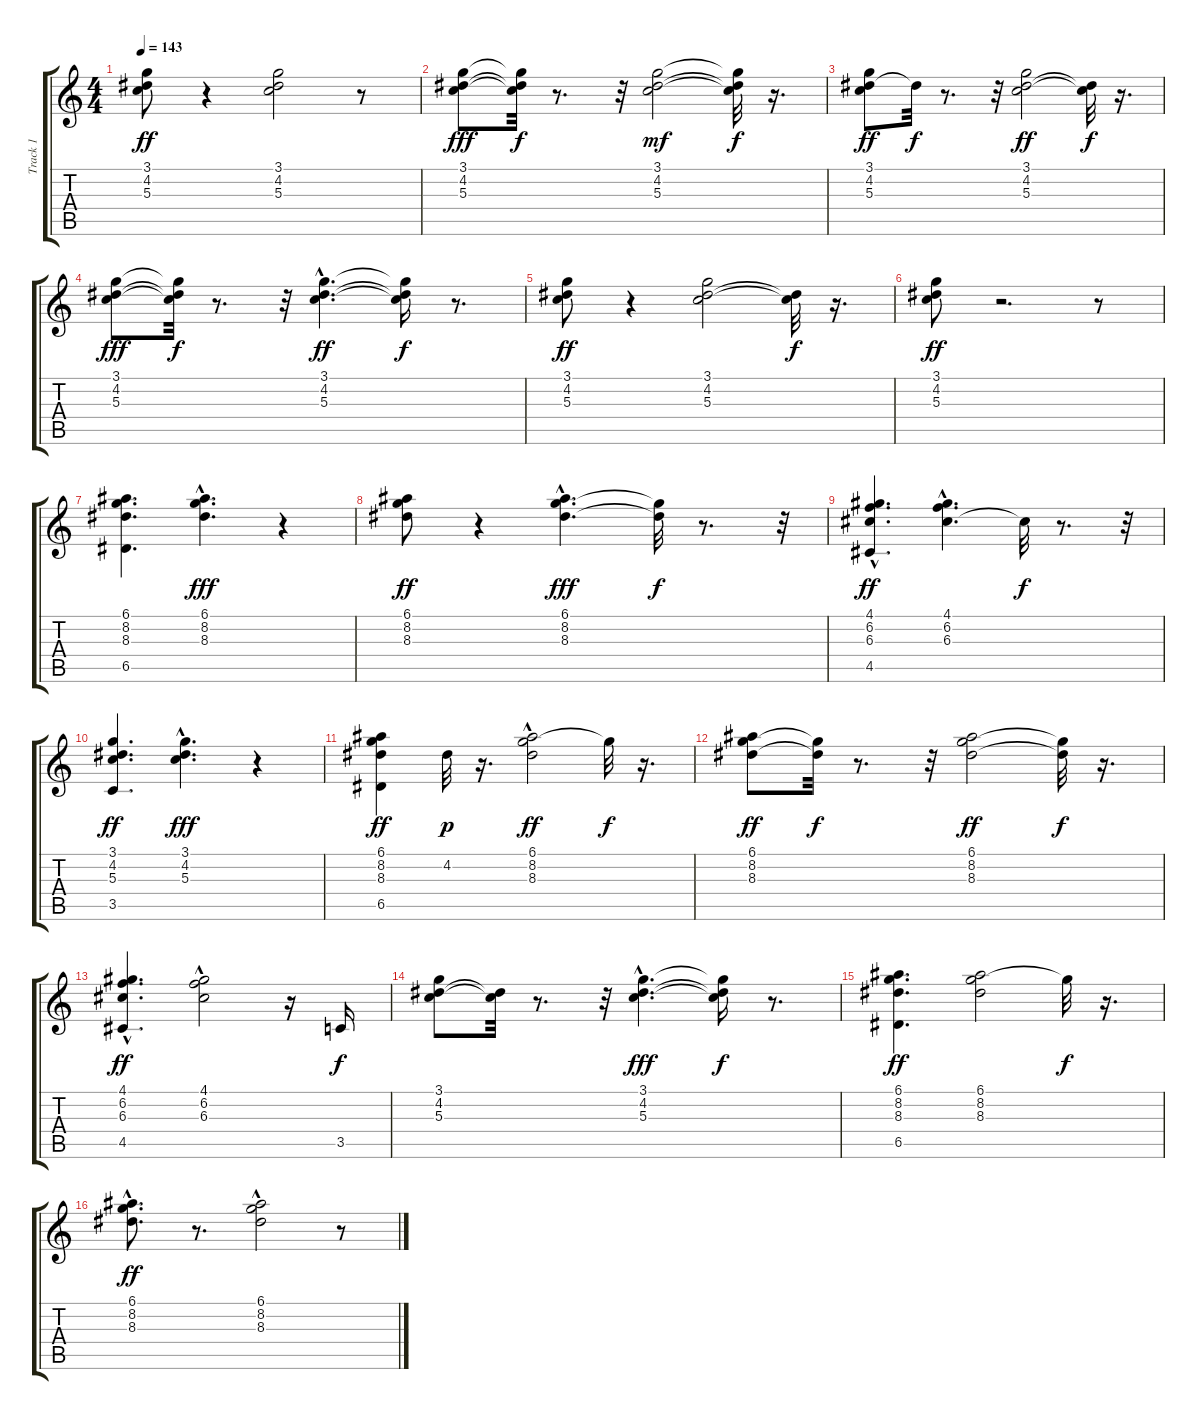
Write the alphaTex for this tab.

\track ("Track 1" "Track 1") {instrument distortionguitar}
\staff {score tabs}
\tuning (E4 B3 G3 D3 A2 E2) {hide}
\ts (4 4)
\tempo 143
\clef g2
\ks c
(3.1 4.2 5.3).8{dy ff} r.4 (3.1 4.2 5.3).2 r.8 |
(3.1 4.2 5.3).8{dy fff} (3.1{t} 4.2{t} 5.3{t}).32{dy f} r.8{d} r.32 (3.1 4.2 5.3).2{dy mf} (3.1{t} 4.2{t} 5.3{t}).32{dy f} r.16{d} |
(3.1 4.2 5.3).8{dy ff} 4.2{t}.32{dy f} r.8{d} r.32 (3.1 4.2 5.3).2{dy ff} (4.2{t} 5.3{t}).32{dy f} r.16{d} |
(3.1 4.2 5.3).8{dy fff} (3.1{t} 4.2{t} 5.3{t}).32{dy f} r.8{d} r.32 (3.1{hac} 4.2{hac} 5.3{hac}).4{d dy ff} (3.1{t} 4.2{t} 5.3{t}).16{dy f} r.8{d} |
(3.1 4.2 5.3).8{dy ff} r.4 (3.1 4.2 5.3).2 (4.2{t} 5.3{t}).32{dy f} r.16{d} |
(3.1 4.2 5.3).8{dy ff} r.2{d} r.8 |
(6.1 8.2 8.3 6.5).4{d balance 6} (6.1 8.2{hac} 8.3).4{d dy fff} r.4 |
(6.1 8.2 8.3).8{dy ff} r.4 (6.1{hac} 8.2{hac} 8.3{hac}).4{d dy fff} (8.2{t} 8.3{t}).32{dy f} r.8{d} r.32 |
(4.1 6.2 6.3 4.5{hac}).4{d dy ff} (4.1{hac} 6.2{hac} 6.3{hac}).4{d} 6.3{t}.32{dy f} r.8{d} r.32 |
(3.1 4.2 5.3 3.5).4{d dy ff} (3.1{hac} 4.2{hac} 5.3{hac}).4{d dy fff} r.4 |
(6.1 8.2 8.3 6.5).4{dy ff} 4.2.32{dy p} r.16{d} (6.1{hac} 8.2 8.3).2{dy ff} 8.2{t}.32{dy f} r.16{d} |
(6.1 8.2 8.3).8{dy ff} (8.2{t} 8.3{t}).32{dy f} r.8{d} r.32 (6.1 8.2 8.3).2{dy ff} (8.2{t} 8.3{t}).32{dy f} r.16{d} |
(4.1{hac} 6.2{hac} 6.3{hac} 4.5{hac}).4{d dy ff} (4.1{hac} 6.2{hac} 6.3).2 r.16 3.5.16{dy f} |
(3.1 4.2 5.3).8 (4.2{t} 5.3{t}).32 r.8{d} r.32 (3.1{hac} 4.2{hac} 5.3{hac}).4{d dy fff} (3.1{t} 4.2{t} 5.3{t}).16{dy f} r.8{d} |
(6.1 8.2 8.3 6.5).4{d dy ff} (6.1 8.2 8.3).2 8.2{t}.32{dy f} r.16{d} |
(6.1{hac} 8.2{hac} 8.3{hac}).8{d dy ff} r.8{d} (6.1{hac} 8.2 8.3).2 r.8
